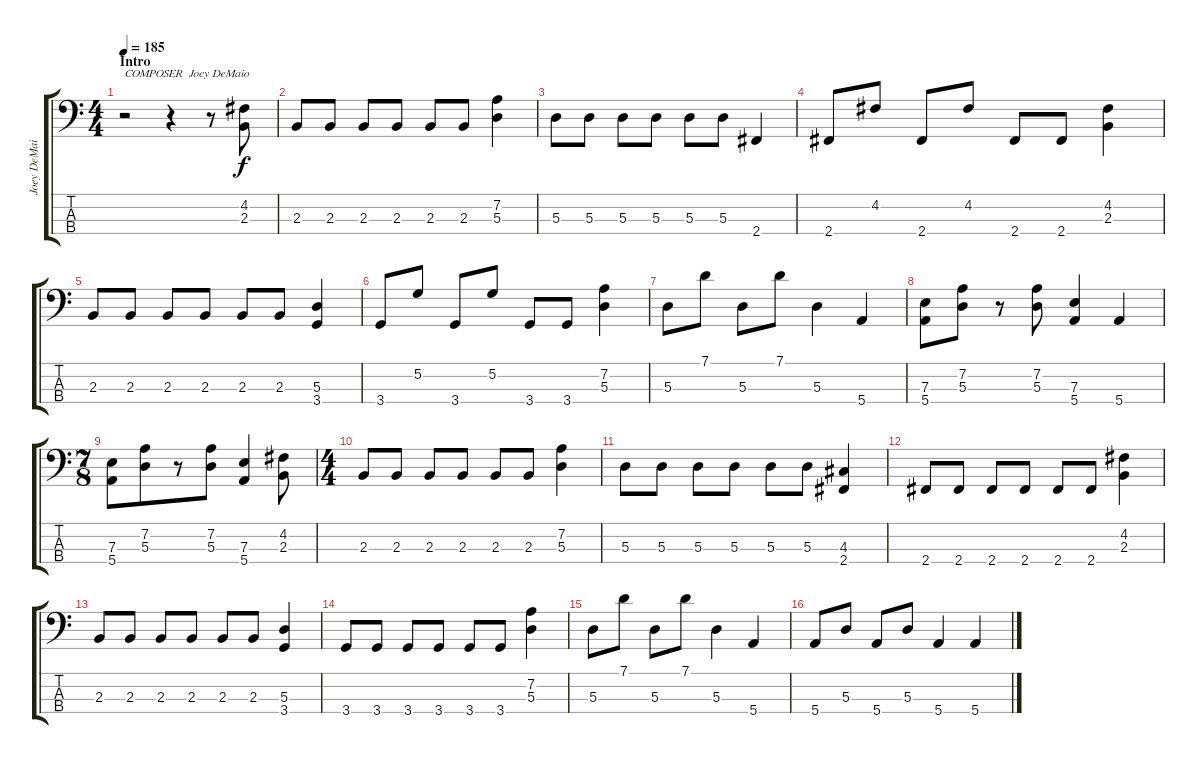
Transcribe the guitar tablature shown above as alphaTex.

\track ("Joey DeMaio" "Joey DeMai") {instrument electricbasspick}
\staff {score tabs}
\tuning (G2 D2 A1 E1) {hide}
\ts (4 4)
\section ("" "Intro")
\tempo 185
\clef f4
\ks c
r.2{txt "COMPOSER  Joey DeMaio" dy f instrument electricbasspick} r.4 r.8 (4.2 2.3).8 |
2.3.8 2.3.8 2.3.8 2.3.8 2.3.8 2.3.8 (7.2 5.3).4 |
5.3.8 5.3.8 5.3.8 5.3.8 5.3.8 5.3.8 2.4.4 |
2.4.8 4.2.8 2.4.8 4.2.8 2.4.8 2.4.8 (4.2 2.3).4 |
2.3.8 2.3.8 2.3.8 2.3.8 2.3.8 2.3.8 (5.3 3.4).4 |
3.4.8 5.2.8 3.4.8 5.2.8 3.4.8 3.4.8 (7.2 5.3).4 |
5.3.8 7.1.8 5.3.8 7.1.8 5.3.4 5.4.4 |
(7.3 5.4).8 (7.2 5.3).8 r.8 (7.2 5.3).8 (7.3 5.4).4 5.4.4 |
\ts (7 8)
(7.3 5.4).8 (7.2 5.3).8 r.8 (7.2 5.3).8 (7.3 5.4).4 (4.2 2.3).8 |
\ts (4 4)
2.3.8 2.3.8 2.3.8 2.3.8 2.3.8 2.3.8 (7.2 5.3).4 |
5.3.8 5.3.8 5.3.8 5.3.8 5.3.8 5.3.8 (4.3 2.4).4 |
2.4.8 2.4.8 2.4.8 2.4.8 2.4.8 2.4.8 (4.2 2.3).4 |
2.3.8 2.3.8 2.3.8 2.3.8 2.3.8 2.3.8 (5.3 3.4).4 |
3.4.8 3.4.8 3.4.8 3.4.8 3.4.8 3.4.8 (7.2 5.3).4 |
5.3.8 7.1.8 5.3.8 7.1.8 5.3.4 5.4.4 |
5.4.8 5.3.8 5.4.8 5.3.8 5.4.4 5.4.4
